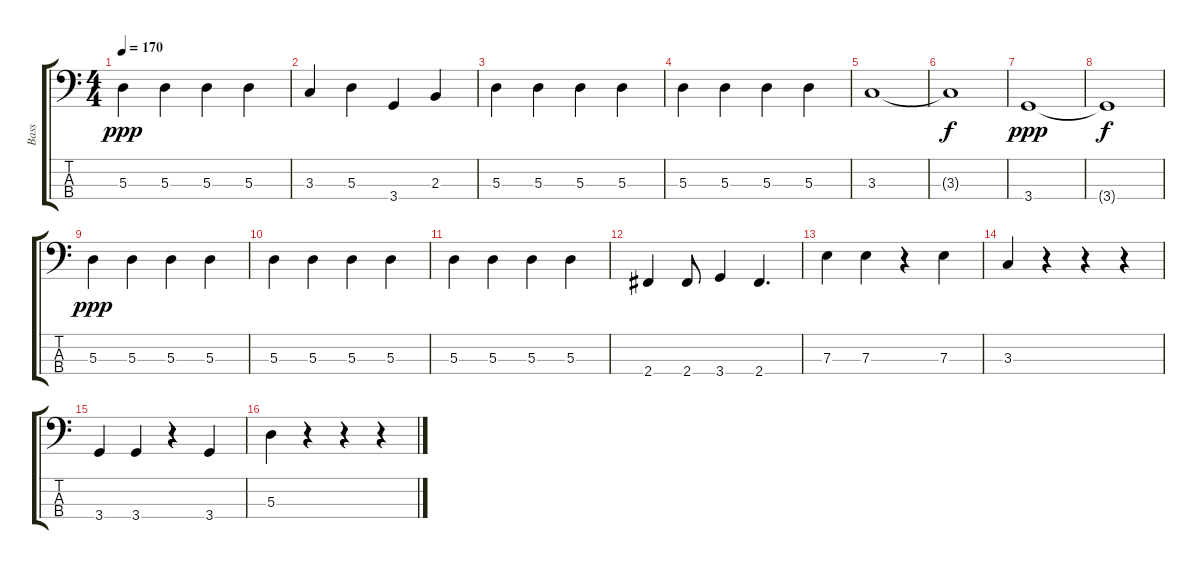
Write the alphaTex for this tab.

\track ("Bass" "Bass") {instrument electricbasspick}
\staff {score tabs}
\tuning (G2 D2 A1 E1) {hide}
\ts (4 4)
\tempo 170
\clef f4
\ks c
5.3.4{dy ppp} 5.3.4 5.3.4 5.3.4 |
3.3.4 5.3.4 3.4.4 2.3.4 |
5.3.4 5.3.4 5.3.4 5.3.4 |
5.3.4 5.3.4 5.3.4 5.3.4 |
3.3.1 |
3.3{t}.1{dy f} |
3.4.1{dy ppp} |
3.4{t}.1{dy f} |
5.3.4{dy ppp} 5.3.4 5.3.4 5.3.4 |
5.3.4 5.3.4 5.3.4 5.3.4 |
5.3.4 5.3.4 5.3.4 5.3.4 |
2.4.4 2.4.8 3.4.4 2.4.4{d} |
7.3.4 7.3.4 r.4 7.3.4 |
3.3.4 r.4 r.4 r.4 |
3.4.4 3.4.4 r.4 3.4.4 |
5.3.4 r.4 r.4 r.4
